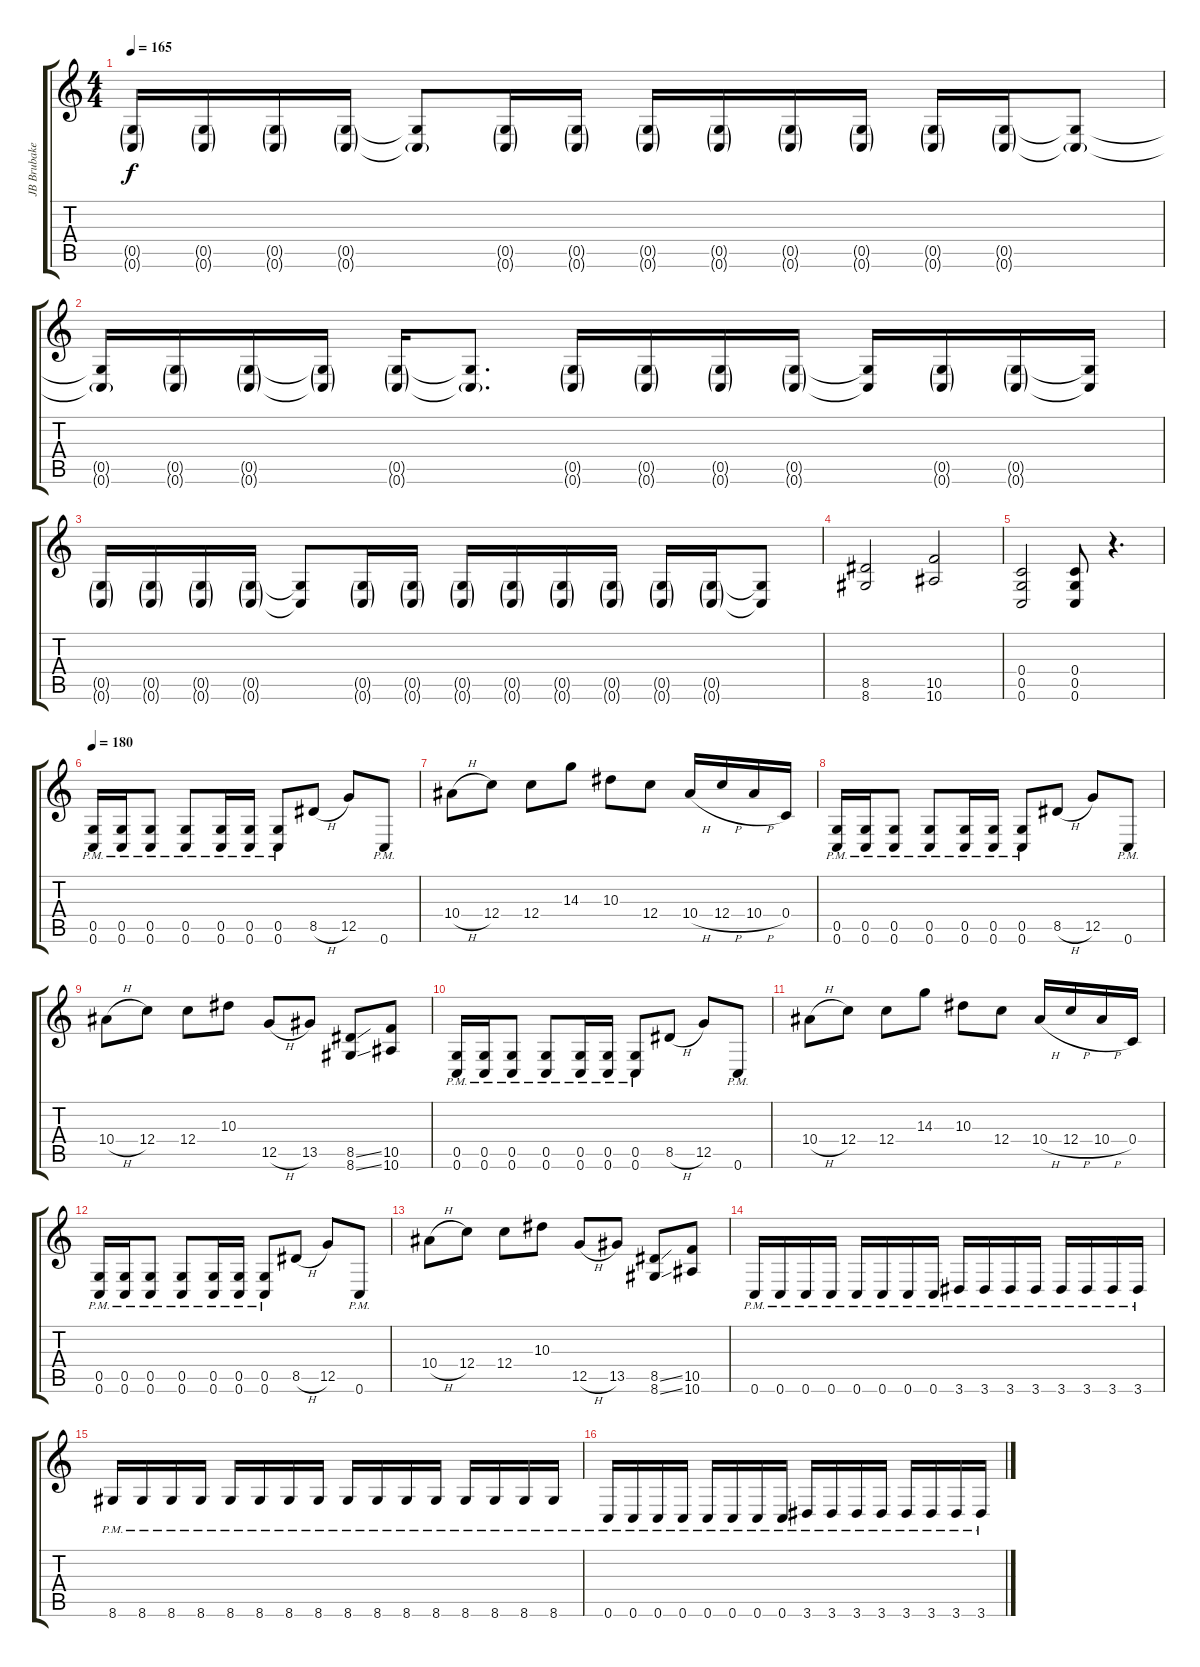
\track ("JB Brubaker (Lead)" "JB Brubake") {instrument distortionguitar}
\staff {score tabs}
\tuning (D4 A3 F3 C3 G2 C2) {hide}
\ts (4 4)
\tempo 165
\clef g2
\ks c
(0.5{g} 0.6{g}).16{dy f} (0.5{g} 0.6{g}).16 (0.5{g} 0.6{g}).16 (0.5{g} 0.6{g}).16 (0.5{t} 0.6{g t}).8 (0.5{g} 0.6{g}).16 (0.5{g} 0.6{g}).16 (0.5{g} 0.6{g}).16 (0.5{g} 0.6{g}).16 (0.5{g} 0.6{g}).16 (0.5{g} 0.6{g}).16 (0.5{g} 0.6{g}).16 (0.5{g} 0.6{g}).16 (0.5{t} 0.6{g t}).8 |
(0.5{t} 0.6{g t}).16 (0.5{g} 0.6{g}).16 (0.5{g} 0.6{g}).16 (0.5{g t} 0.6{g t}).16 (0.5{g} 0.6{g}).16 (0.5{t} 0.6{g t}).8{d} (0.5{g} 0.6{g}).16 (0.5{g} 0.6{g}).16 (0.5{g} 0.6{g}).16 (0.5{g} 0.6{g}).16 (0.5{t} 0.6{t}).16 (0.5{g} 0.6{g}).16 (0.5{g} 0.6{g}).16 (0.5{t} 0.6{t}).16 |
(0.5{g} 0.6{g}).16 (0.5{g} 0.6{g}).16 (0.5{g} 0.6{g}).16 (0.5{g} 0.6{g}).16 (0.5{t} 0.6{t}).8 (0.5{g} 0.6{g}).16 (0.5{g} 0.6{g}).16 (0.5{g} 0.6{g}).16 (0.5{g} 0.6{g}).16 (0.5{g} 0.6{g}).16 (0.5{g} 0.6{g}).16 (0.5{g} 0.6{g}).16 (0.5{g} 0.6{g}).16 (0.5{t} 0.6{t}).8 |
(8.5 8.6).2 (10.5 10.6).2 |
(0.4 0.5 0.6).2 (0.4 0.5 0.6).8 r.4{d} |
\tempo 180
(0.5{pm} 0.6{pm}).16 (0.5{pm} 0.6{pm}).16 (0.5{pm} 0.6{pm}).8 (0.5{pm} 0.6{pm}).8 (0.5{pm} 0.6{pm}).16 (0.5{pm} 0.6{pm}).16 (0.5{pm} 0.6{pm}).8 8.5{h}.8 12.5.8 0.6{pm}.8 |
10.4{h}.8 12.4.8 12.4.8 14.3.8 10.3.8 12.4.8 10.4{h}.16 12.4{h}.16 10.4{h}.16 0.4.16 |
(0.5{pm} 0.6{pm}).16 (0.5{pm} 0.6{pm}).16 (0.5{pm} 0.6{pm}).8 (0.5{pm} 0.6{pm}).8 (0.5{pm} 0.6{pm}).16 (0.5{pm} 0.6{pm}).16 (0.5{pm} 0.6{pm}).8 8.5{h}.8 12.5.8 0.6{pm}.8 |
10.4{h}.8 12.4.8 12.4.8 10.3.8 12.5{h}.8 13.5.8 (8.5{ss} 8.6{ss}).8 (10.5 10.6).8 |
(0.5{pm} 0.6{pm}).16 (0.5{pm} 0.6{pm}).16 (0.5{pm} 0.6{pm}).8 (0.5{pm} 0.6{pm}).8 (0.5{pm} 0.6{pm}).16 (0.5{pm} 0.6{pm}).16 (0.5{pm} 0.6{pm}).8 8.5{h}.8 12.5.8 0.6{pm}.8 |
10.4{h}.8 12.4.8 12.4.8 14.3.8 10.3.8 12.4.8 10.4{h}.16 12.4{h}.16 10.4{h}.16 0.4.16 |
(0.5{pm} 0.6{pm}).16 (0.5{pm} 0.6{pm}).16 (0.5{pm} 0.6{pm}).8 (0.5{pm} 0.6{pm}).8 (0.5{pm} 0.6{pm}).16 (0.5{pm} 0.6{pm}).16 (0.5{pm} 0.6{pm}).8 8.5{h}.8 12.5.8 0.6{pm}.8 |
10.4{h}.8 12.4.8 12.4.8 10.3.8 12.5{h}.8 13.5.8 (8.5{ss} 8.6{ss}).8 (10.5 10.6).8 |
0.6{pm}.16 0.6{pm}.16 0.6{pm}.16 0.6{pm}.16 0.6{pm}.16 0.6{pm}.16 0.6{pm}.16 0.6{pm}.16 3.6{pm}.16 3.6{pm}.16 3.6{pm}.16 3.6{pm}.16 3.6{pm}.16 3.6{pm}.16 3.6{pm}.16 3.6{pm}.16 |
8.6{pm}.16 8.6{pm}.16 8.6{pm}.16 8.6{pm}.16 8.6{pm}.16 8.6{pm}.16 8.6{pm}.16 8.6{pm}.16 8.6{pm}.16 8.6{pm}.16 8.6{pm}.16 8.6{pm}.16 8.6{pm}.16 8.6{pm}.16 8.6{pm}.16 8.6{pm}.16 |
0.6{pm}.16 0.6{pm}.16 0.6{pm}.16 0.6{pm}.16 0.6{pm}.16 0.6{pm}.16 0.6{pm}.16 0.6{pm}.16 3.6{pm}.16 3.6{pm}.16 3.6{pm}.16 3.6{pm}.16 3.6{pm}.16 3.6{pm}.16 3.6{pm}.16 3.6{pm}.16
